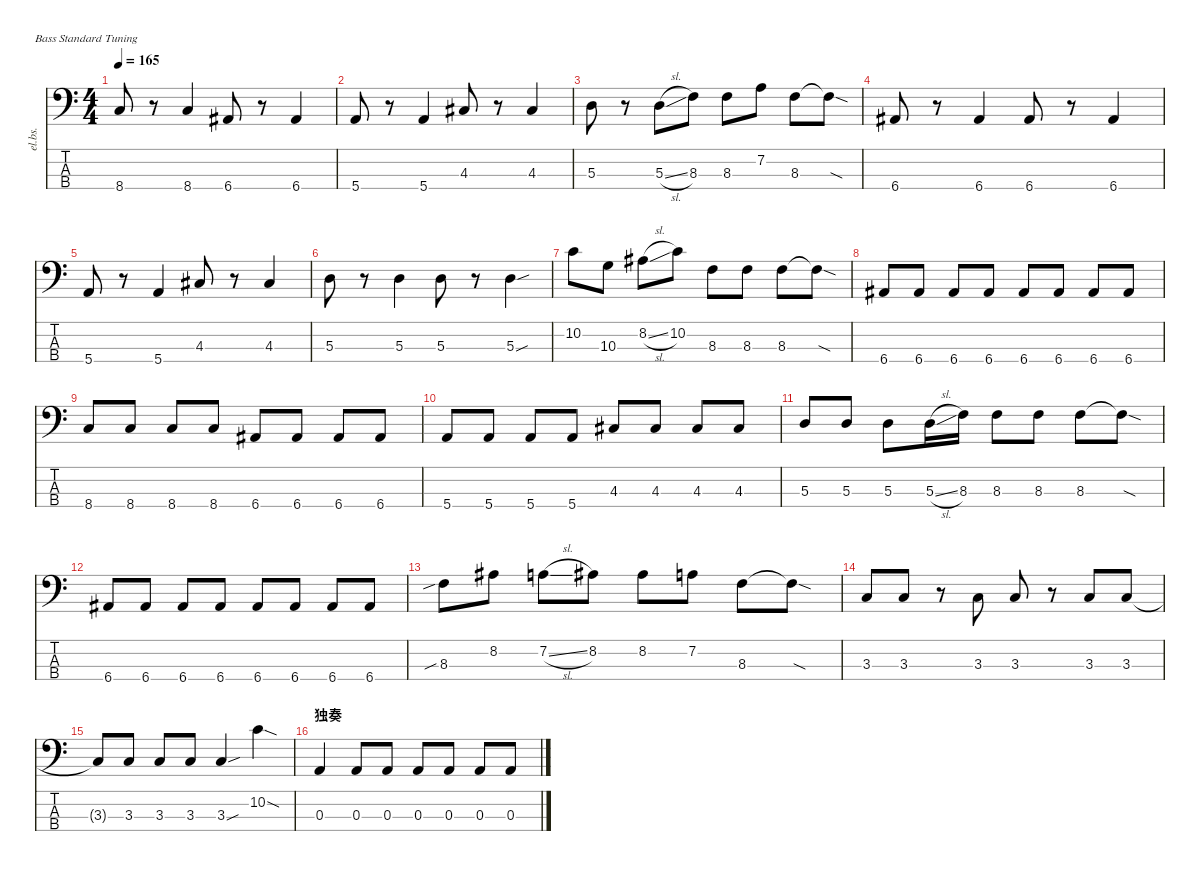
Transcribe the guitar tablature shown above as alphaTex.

\defaultSystemsLayout 4
\hideDynamics
\bracketExtendMode nobrackets
\track ("Electric Bass" "el.bs.") {instrument electricbassfinger}
\staff {score tabs}
\tuning (G2 D2 A1 E1)
\ts (4 4)
\tempo 165
\clef f4
\ks c
8.4.8{dy mf beam Up} r.8{beam Down} 8.4.4{beam Up} 6.4{acc #}.8{beam Up} r.8{beam Down} 6.4{acc #}.4{beam Up} |
5.4.8{beam Up} r.8{beam Down} 5.4.4{beam Up} 4.3{acc #}.8{beam Up} r.8{beam Down} 4.3{acc #}.4{beam Up} |
5.3.8{beam Down} r.8{beam Down} 5.3{sl}.8{beam Down} 8.3.8{beam Down} 8.3.8{beam Down} 7.2.8{beam Down} 8.3.8{beam Down} 8.3{sod t}.8{beam Down} |
6.4{acc #}.8{beam Up} r.8{beam Down} 6.4{acc #}.4{beam Up} 6.4{acc #}.8{beam Up} r.8{beam Down} 6.4{acc #}.4{beam Up} |
5.4.8{beam Up} r.8{beam Down} 5.4.4{beam Up} 4.3{acc #}.8{beam Up} r.8{beam Down} 4.3{acc #}.4{beam Up} |
5.3.8{beam Down} r.8{beam Down} 5.3.4{beam Down} 5.3.8{beam Down} r.8{beam Down} 5.3{sou}.4{beam Down} |
10.2.8{beam Down} 10.3.8{beam Down} 8.2{sl acc #}.8{beam Down} 10.2.8{beam Down} 8.3.8{beam Down} 8.3.8{beam Down} 8.3.8{beam Down} 8.3{sod t}.8{beam Down} |
6.4{acc #}.8{beam Up} 6.4{acc #}.8{beam Up} 6.4{acc #}.8{beam Up} 6.4{acc #}.8{beam Up} 6.4{acc #}.8{beam Up} 6.4{acc #}.8{beam Up} 6.4{acc #}.8{beam Up} 6.4{acc #}.8{beam Up} |
8.4.8{beam Up} 8.4.8{beam Up} 8.4.8{beam Up} 8.4.8{beam Up} 6.4{acc #}.8{beam Up} 6.4{acc #}.8{beam Up} 6.4{acc #}.8{beam Up} 6.4{acc #}.8{beam Up} |
5.4.8{beam Up} 5.4.8{beam Up} 5.4.8{beam Up} 5.4.8{beam Up} 4.3{acc #}.8{beam Up} 4.3{acc #}.8{beam Up} 4.3{acc #}.8{beam Up} 4.3{acc #}.8{beam Up} |
5.3.8{beam Up} 5.3.8{beam Up} 5.3.8{beam Down} 5.3{sl}.16{beam Down} 8.3.16{beam Down} 8.3.8{beam Down} 8.3.8{beam Down} 8.3.8{beam Down} 8.3{sod t}.8{beam Down} |
6.4{acc #}.8{beam Up} 6.4{acc #}.8{beam Up} 6.4{acc #}.8{beam Up} 6.4{acc #}.8{beam Up} 6.4{acc #}.8{beam Up} 6.4{acc #}.8{beam Up} 6.4{acc #}.8{beam Up} 6.4{acc #}.8{beam Up} |
8.3{sib}.8{beam Down} 8.2{acc #}.8{beam Down} 7.2{sl}.8{beam Down} 8.2{acc #}.8{beam Down} 8.2{acc #}.8{beam Down} 7.2.8{beam Down} 8.3.8{beam Down} 8.3{sod t}.8{beam Down} |
3.3.8{beam Up} 3.3.8{beam Up} r.8{beam Down} 3.3.8{beam Up} 3.3.8{beam Up} r.8{beam Down} 3.3.8{beam Up} 3.3.8{beam Up} |
3.3{t}.8{beam Up} 3.3.8{beam Up} 3.3.8{beam Up} 3.3.8{beam Up} 3.3{sou}.4{beam Up} 10.2{sod}.4{beam Down} |
\section ("" "独奏")
0.3.4{beam Up} 0.3.8{beam Up} 0.3.8{beam Up} 0.3.8{beam Up} 0.3.8{beam Up} 0.3.8{beam Up} 0.3.8{beam Up}
